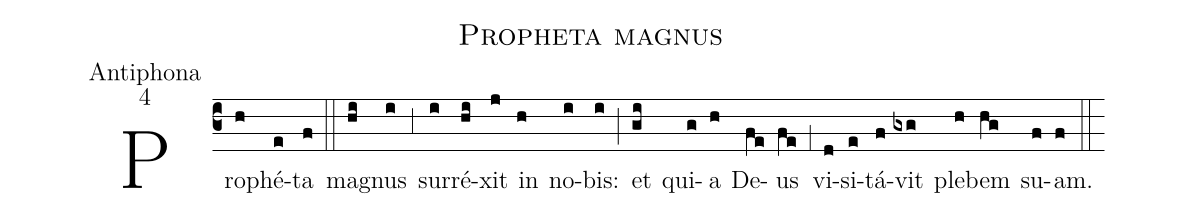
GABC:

name:Propheta magnus;
office-part:Antiphona;
mode:4;
%%
(c3) Pro(h)phé(e)ta(f) (::) ma(hi)gnus(i) (;3) sur(i)ré(hi)xit(j) in(h) no(i)bis:(i) (;) et(gi) qui(g)a(h) De(fe)us(fe) (;1) vi(d)si(e)tá(f)vit(gxg) ple(h)bem(hg) su(f)am.(f) (::)
